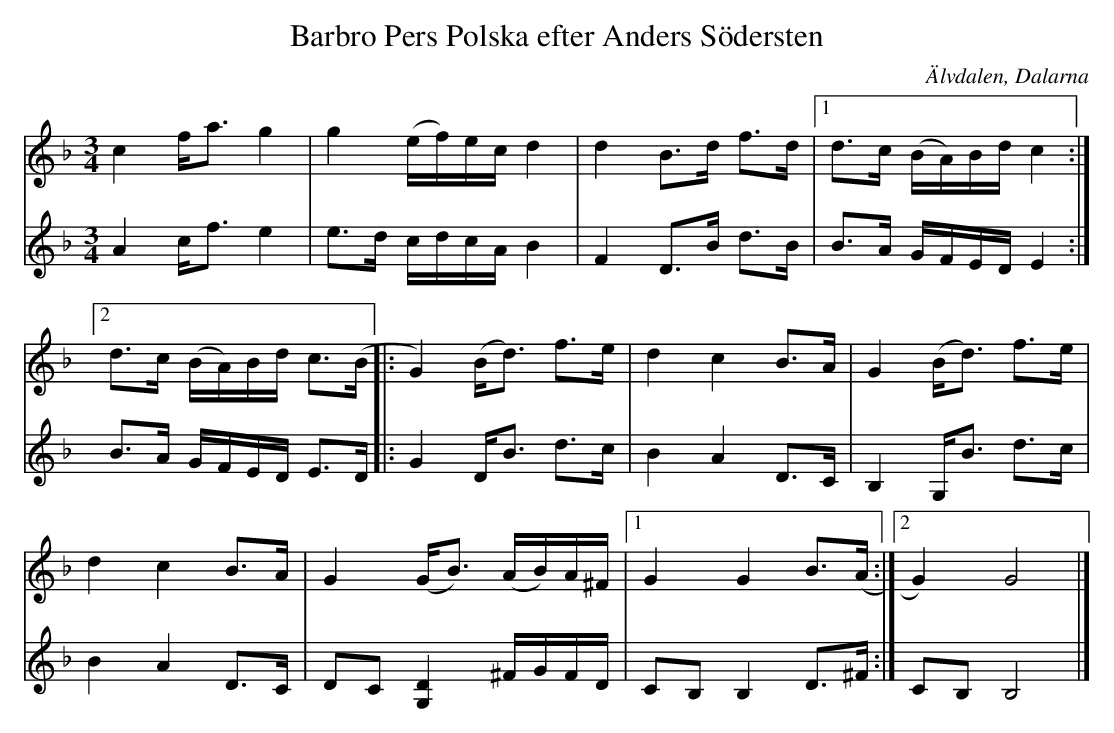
X:1
T:Barbro Pers Polska efter Anders Södersten
M:3/4
L:1/8
O:Älvdalen, Dalarna
K:F
V:P1
c2 f<a g2 | g2 (e/f/)e/c/ d2 | d2 B>d f>d |1 d>c (B/A/)B/d/ c2 :|
[2 d>c (B/A/)B/d/ c>(B |: G2) (B<d) f>e | d2 c2 B>A | G2 (B<d) f>e |
d2 c2 B>A | G2 (G<B) (A/B/)A/^F/ |1 G2 G2 B>(A :|2 G2) G4 |]
V:P2
A2 c<f e2 | e>d c/d/c/A/ B2 | F2 D>B d>B | B>A G/F/E/D/ E2 :|
 B>A G/F/E/D/ E>D |: G2 D<B d>c | B2 A2 D>C | B,2 G,<B d>c |
B2 A2 D>C | DC [G,2D2]^F/G/F/D/ | CB, B,2 D>^F :| CB, B,4 |]
